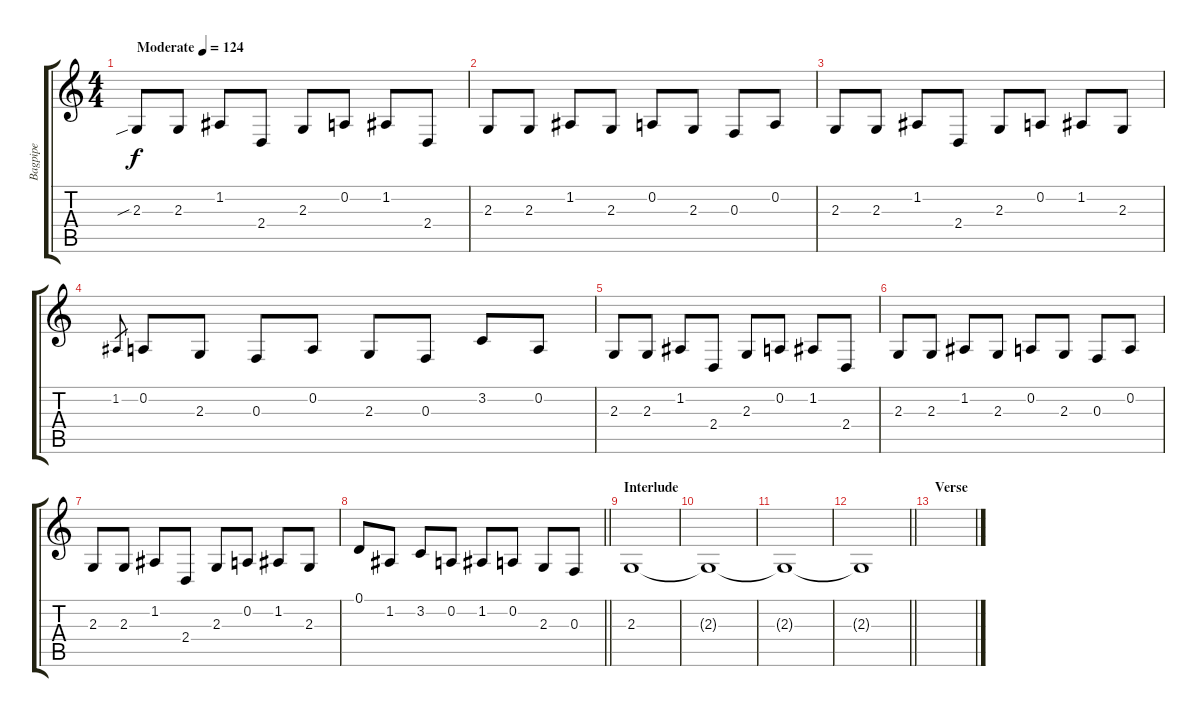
\track ("Bagpipe" "Bagpipe") {instrument bagpipe}
\staff {score tabs}
\tuning (D4 A3 F3 C3 G2 D2) {hide}
\ts (4 4)
\tempo (124 "Moderate")
\clef g2
\ks c
2.3{sib}.8{dy f instrument bagpipe} 2.3.8 1.2.8 2.4.8 2.3.8 0.2.8 1.2.8 2.4.8 |
2.3.8 2.3.8 1.2.8 2.3.8 0.2.8 2.3.8 0.3.8 0.2.8 |
2.3.8 2.3.8 1.2.8 2.4.8 2.3.8 0.2.8 1.2.8 2.3.8 |
1.2.8{gr} 0.2.8 2.3.8 0.3.8 0.2.8 2.3.8 0.3.8 3.2.8 0.2.8 |
2.3.8 2.3.8 1.2.8 2.4.8 2.3.8 0.2.8 1.2.8 2.4.8 |
2.3.8 2.3.8 1.2.8 2.3.8 0.2.8 2.3.8 0.3.8 0.2.8 |
2.3.8 2.3.8 1.2.8 2.4.8 2.3.8 0.2.8 1.2.8 2.3.8 |
\barLineRight lightlight
0.1.8 1.2.8 3.2.8 0.2.8 1.2.8 0.2.8 2.3.8 0.3.8 |
\section ("" "Interlude")
2.3.1 |
2.3{t}.1{volume 0} |
2.3{t}.1 |
\barLineRight lightlight
2.3{t}.1 |
\section ("" "Verse")
